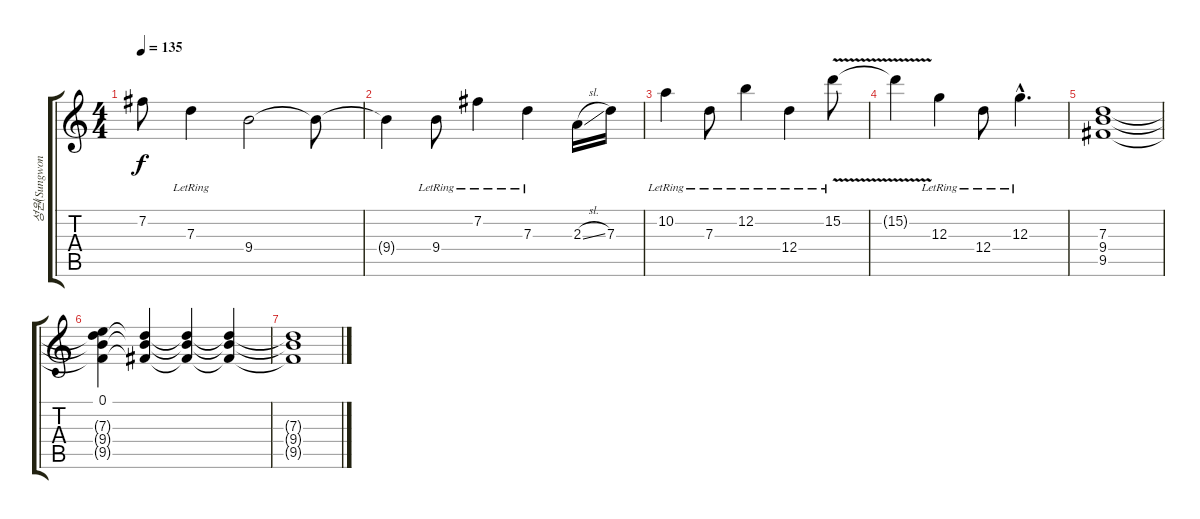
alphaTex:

\track ("성원(Sungwon)" "성원(Sungwon") {instrument distortionguitar}
\staff {score tabs}
\tuning (E4 B3 G3 D3 A2 E2) {hide}
\ts (4 4)
\tempo 135
\clef g2
\ks c
7.2{t}.8{dy f} 7.3{lr}.4 9.4.2 9.4{t}.8 |
9.4{t}.4 9.4{lr}.8 7.2{lr}.4 7.3{lr}.4 2.3{sl}.16 7.3.16 |
10.2{lr}.4 7.3{lr}.8 12.2{lr}.4 12.4{lr}.4 15.2{v lr}.8 |
15.2{t}.4 12.3{lr}.4 12.4{lr}.8 12.3{hac lr}.4{d} |
(7.3 9.4 9.5).1 |
(0.1 7.3{t} 9.4{t} 9.5{t}).4{volume 11} (7.3{t} 9.4{t} 9.5{t}).4{volume 9} (7.3{t} 9.4{t} 9.5{t}).4{volume 7} (7.3{t} 9.4{t} 9.5{t}).4{volume 4} |
(7.3{t} 9.4{t} 9.5{t}).1{volume 0}
